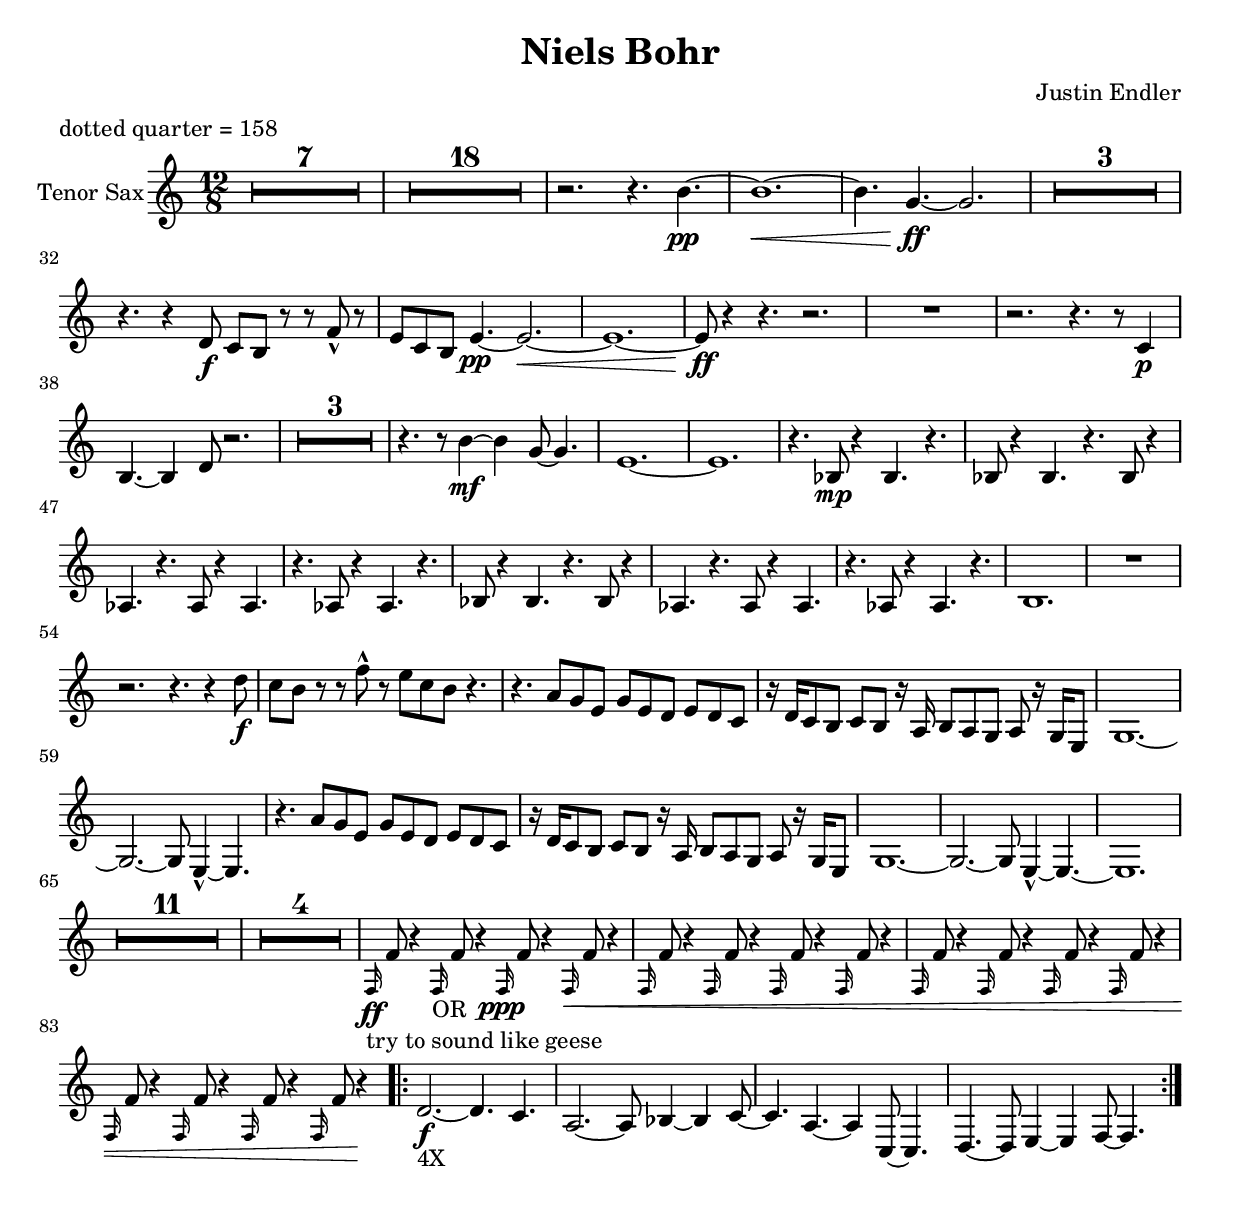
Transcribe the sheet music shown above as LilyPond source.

\include "globals.ly"

% ------ Tenor Saxophone ------
%tenor = \transpose c a' \relative c {
%tenor = \transpose c a \relative c {
tenorNotes = \relative c {
  \Key
  % rest 25 bars up front
  R1.*7 |
  R1.*18 |
  % Logic bar numbers in comments
  r2. r4. b''\pp ~ | %30
  b1.\< ~ | %31
  b4. g\!\ff ~ g2. | %32
  R1.*3 |
  r4. r4 d8\f c b r8 r  f'-^ r | %36
  e c b e4.\pp ~ e2.\< ~ | %37
  e1. ~ | %38
  e8\!\ff r4  r4. r2. | %39
  R1. | %40
  r2. r4. r8 c4\p | %41
  b4. ~ b4 d8 r2. | %42
  R1.*3 |
  r4. r8 b'4\mf ~ b4 g8 ~ g4. | %46
  e1. ~ | %47
  e1. | %48
  r4. bf8\mp r4 bf4. r | %49
  bf8 r4 bf4. r bf8 r4 | %50
  af4. r af8 r4 af4. | %51
  r4. af8 r4 af4. r | %52
  bf8 r4 bf4. r bf8 r4 | %53
  af4. r af8 r4 af4. | %54
  r4. af8 r4 af4. r | %55
  b1. | %56
  R1. | %57
  r2. r4. r4 d'8\f | %58
  c8 b r r f'-^ r e c b r4. | %59
  r4. a8 g e g e d e d c | %60
  r16 d c8 b c b r16 a b8 a g a r16 g e8 | %61
  g1. ~ | %62
  g2. ~ g8 e4-^ ~ e4. | %63
  r4. a'8 g e g e d e d c | %60
  r16 d c8 b c b r16 a b8 a g a r16 g e8 | %61
  g1. ~ | %66
  g2. ~ g8 e4-^ ~ e4. ~ | %67
  e1. | %68
  R1.*11 |
  R1.*4 |
  \grace f16_"try to sound like geese"\ff f'8 r4 \grace f,16_"OR" f'8 r4 \grace f,16\ppp f'8 r4 \grace f,16\< f'8 r4 | %84
  \grace f,16 f'8 r4 \grace f,16 f'8 r4 \grace f,16 f'8 r4 \grace f,16 f'8 r4 | %85
  \grace f,16 f'8 r4 \grace f,16 f'8 r4 \grace f,16 f'8 r4 \grace f,16 f'8 r4 | %86
  \grace f,16 f'8 r4 \grace f,16 f'8 r4 \grace f,16 f'8 r4 \grace f,16 f'8 r4\! | %87
  \repeat volta 4 { d2.\f_"4X" ~ d4. c4. | %88
  a2. ~ a8 bf4 ~ bf c8 ~ | %89
  c4. a4. ~ a4 c,8 ~ c4. | %90
  d4. ~ d8 e4 ~ e4 f8 ~ f4. | } %91
}


\header {
  title = "Niels Bohr"
  composer = "Justin Endler"
  meter = "dotted quarter = 158"
}

tenorSax = {
  \time 12/8
  \set Staff.instrumentName = #"Tenor Sax"
  \clef treble
  <<
    \tenorNotes
  >>
}

\score {
  <<
    \new Staff = "tenorsax" \tenorSax
  >>
  \layout {
    \context { \Staff \RemoveEmptyStaves }
    \context {
      \Score
      \override MultiMeasureRest.expand-limit = #1
      \override BarNumber #'padding = #3
      \override RehearsalMark #'padding = #2
      skipBars = ##t
    }
  }
  \midi { }
}
